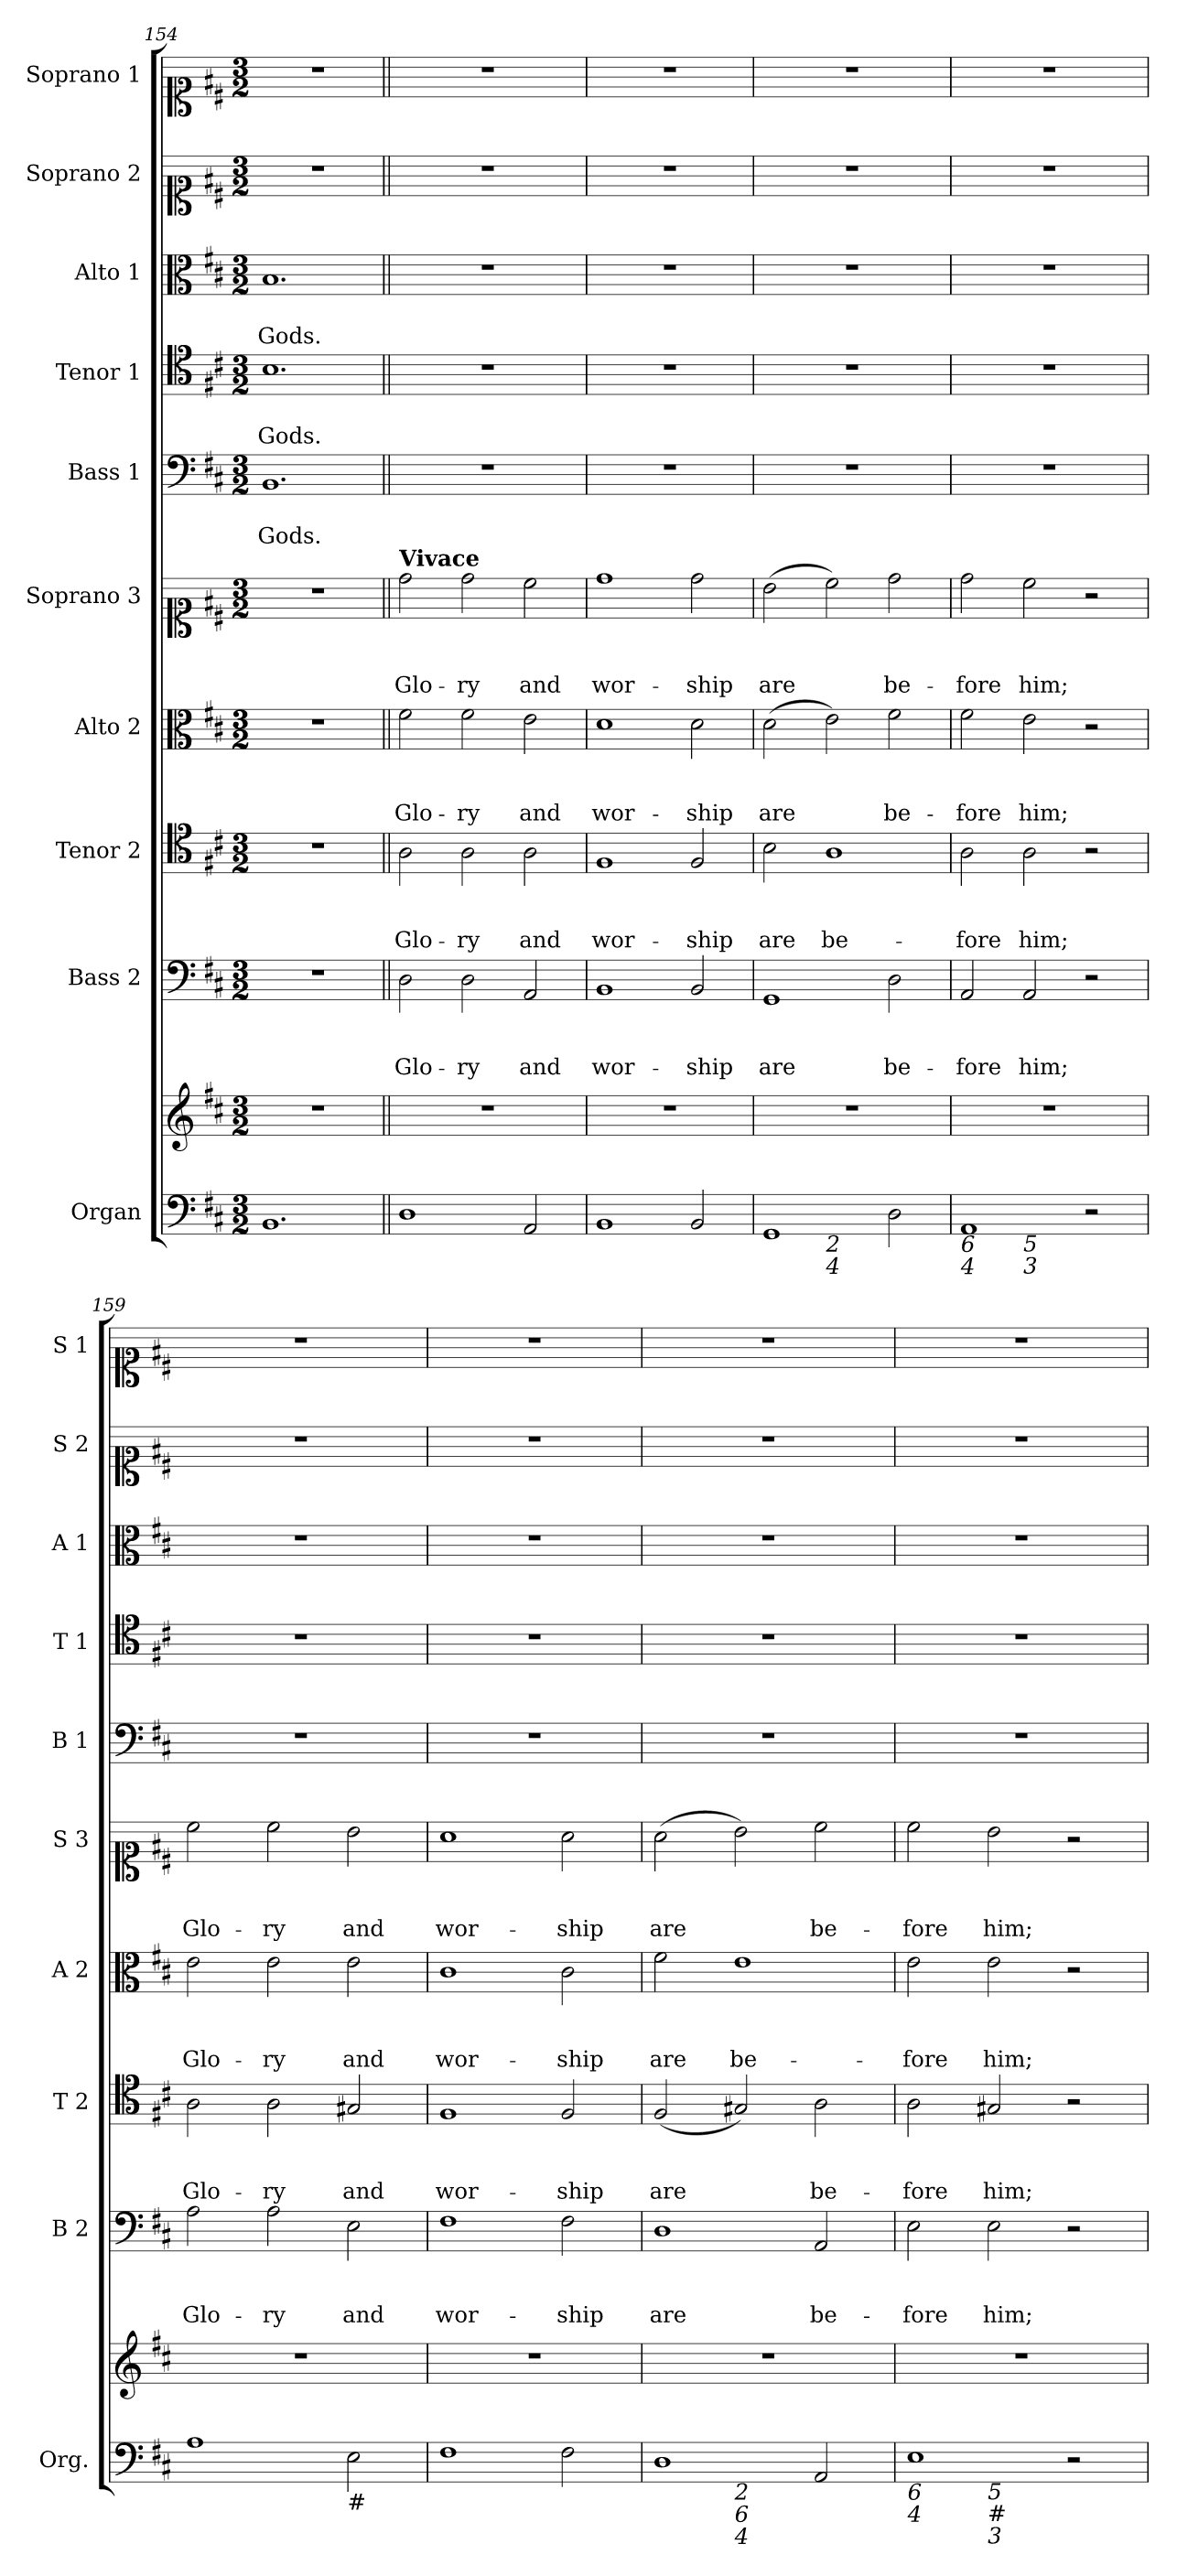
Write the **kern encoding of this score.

**kern	**kern	**kern	**text	**text	**text	**kern	**text	**text	**text	**kern	**text	**text	**text	**kern	**text	**text	**text	**kern	**text	**text	**kern	**text	**text	**kern	**text	**text	**kern	**kern
*part10	*part10	*part9	*part9	*part9	*part9	*part8	*part8	*part8	*part8	*part7	*part7	*part7	*part7	*part6	*part6	*part6	*part6	*part5	*part5	*part5	*part4	*part4	*part4	*part3	*part3	*part3	*part2	*part1
*staff11	*staff10	*staff9	*staff9	*staff9	*staff9	*staff8	*staff8	*staff8	*staff8	*staff7	*staff7	*staff7	*staff7	*staff6	*staff6	*staff6	*staff6	*staff5	*staff5	*staff5	*staff4	*staff4	*staff4	*staff3	*staff3	*staff3	*staff2	*staff1
*I"Organ	*	*I"Bass 2	*	*	*	*I"Tenor 2	*	*	*	*I"Alto 2	*	*	*	*I"Soprano 3	*	*	*	*I"Bass 1	*	*	*I"Tenor 1	*	*	*I"Alto 1	*	*	*I"Soprano 2	*I"Soprano 1
*I'Org.	*	*I'B 2	*	*	*	*I'T 2	*	*	*	*I'A 2	*	*	*	*I'S 3	*	*	*	*I'B 1	*	*	*I'T 1	*	*	*I'A 1	*	*	*I'S 2	*I'S 1
*clefF4	*clefG2	*clefF4	*	*	*	*clefC4	*	*	*	*clefC3	*	*	*	*clefC1	*	*	*	*clefF4	*	*	*clefC4	*	*	*clefC3	*	*	*clefC1	*clefC1
*k[f#c#]	*k[f#c#]	*k[f#c#]	*	*	*	*k[f#c#]	*	*	*	*k[f#c#]	*	*	*	*k[f#c#]	*	*	*	*k[f#c#]	*	*	*k[f#c#]	*	*	*k[f#c#]	*	*	*k[f#c#]	*k[f#c#]
*D:	*D:	*D:	*	*	*	*D:	*	*	*	*D:	*	*	*	*D:	*	*	*	*D:	*	*	*D:	*	*	*D:	*	*	*D:	*D:
*M3/2	*M3/2	*M3/2	*	*	*	*M3/2	*	*	*	*M3/2	*	*	*	*M3/2	*	*	*	*M3/2	*	*	*M3/2	*	*	*M3/2	*	*	*M3/2	*M3/2
=154	=154	=154	=154	=154	=154	=154	=154	=154	=154	=154	=154	=154	=154	=154	=154	=154	=154	=154	=154	=154	=154	=154	=154	=154	=154	=154	=154	=154
!	!	!	!	!	!	!	!	!	!	!	!	!	!	!	!	!	!	!	!	!LO:LY:b	!	!	!LO:LY:b	!	!	!LO:LY:b	!	!
1.BB	1.r	1.r	.	.	.	1.r	.	.	.	1.r	.	.	.	1.r	.	.	.	1.BB	.	Gods.	1.B	.	Gods.	1.B	.	Gods.	1.r	1.r
!!LO:LB:g=z
=155||	=155||	=155||	=155||	=155||	=155||	=155||	=155||	=155||	=155||	=155||	=155||	=155||	=155||	=155||	=155||	=155||	=155||	=155||	=155||	=155||	=155||	=155||	=155||	=155||	=155||	=155||	=155||	=155||
*	*	*	*	*	*	*	*	*	*	*	*	*	*	*MM240	*	*	*	*	*	*	*	*	*	*	*	*	*	*
!	!	!	!	!	!	!	!	!	!	!	!	!	!	!LO:TX:a:B:t=Vivace	!	!	!	!	!	!	!	!	!	!	!	!	!	!
!	!	!	!	!	!LO:LY:b	!	!	!	!LO:LY:b	!	!	!	!LO:LY:b	!	!	!	!LO:LY:b	!	!	!	!	!	!	!	!	!	!	!
1D	1.r	2D\	.	.	Glo-	2A\	.	.	Glo-	2f#\	.	.	Glo-	2dd\	.	.	Glo-	1.r	.	.	1.r	.	.	1.r	.	.	1.r	1.r
!	!	!	!	!	!LO:LY:b	!	!	!	!LO:LY:b	!	!	!	!LO:LY:b	!	!	!	!LO:LY:b	!	!	!	!	!	!	!	!	!	!	!
.	.	2D\	.	.	-ry	2A\	.	.	-ry	2f#\	.	.	-ry	2dd\	.	.	-ry	.	.	.	.	.	.	.	.	.	.	.
!	!	!	!	!	!LO:LY:b	!	!	!	!LO:LY:b	!	!	!	!LO:LY:b	!	!	!	!LO:LY:b	!	!	!	!	!	!	!	!	!	!	!
2AA/	.	2AA/	.	.	and	2A\	.	.	and	2e\	.	.	and	2cc#\	.	.	and	.	.	.	.	.	.	.	.	.	.	.
=156	=156	=156	=156	=156	=156	=156	=156	=156	=156	=156	=156	=156	=156	=156	=156	=156	=156	=156	=156	=156	=156	=156	=156	=156	=156	=156	=156	=156
!	!	!	!	!	!LO:LY:b	!	!	!	!LO:LY:b	!	!	!	!LO:LY:b	!	!	!	!LO:LY:b	!	!	!	!	!	!	!	!	!	!	!
1BB	1.r	1BB	.	.	wor-	1F#	.	.	wor-	1d	.	.	wor-	1dd	.	.	wor-	1.r	.	.	1.r	.	.	1.r	.	.	1.r	1.r
!	!	!	!	!	!LO:LY:b	!	!	!	!LO:LY:b	!	!	!	!LO:LY:b	!	!	!	!LO:LY:b	!	!	!	!	!	!	!	!	!	!	!
2BB/	.	2BB/	.	.	-ship	2F#/	.	.	-ship	2d\	.	.	-ship	2dd\	.	.	-ship	.	.	.	.	.	.	.	.	.	.	.
=157	=157	=157	=157	=157	=157	=157	=157	=157	=157	=157	=157	=157	=157	=157	=157	=157	=157	=157	=157	=157	=157	=157	=157	=157	=157	=157	=157	=157
!LO:TX:b:i:t=5	!	!	!	!	!	!	!	!	!	!	!	!	!	!	!	!	!	!	!	!	!	!	!	!	!	!	!	!
!	!	!	!	!	!LO:LY:b	!	!	!	!LO:LY:b	!	!	!	!LO:LY:b	!	!	!	!LO:LY:b	!	!	!	!	!	!	!	!	!	!	!
*^	*	*	*	*	*	*	*	*	*	*	*	*	*	*	*	*	*	*	*	*	*	*	*	*	*	*	*	*
1GG	2ryy	1.r	1GG	.	.	are	2B\	.	.	are	(>2d\	.	.	are	(>2b\	.	.	are	1.r	.	.	1.r	.	.	1.r	.	.	1.r	1.r
!	!LO:TX:b:i:t=2	!	!	!	!	!	!	!	!	!	!	!	!	!	!	!	!	!	!	!	!	!	!	!	!	!	!	!	!
!	!LO:TX:b:i:t=4	!	!	!	!	!	!	!	!	!	!	!	!	!	!	!	!	!	!	!	!	!	!	!	!	!	!	!	!
!	!	!	!	!	!	!	!	!	!	!LO:LY:b	!	!	!	!	!	!	!	!	!	!	!	!	!	!	!	!	!	!	!
.	1ryy	.	.	.	.	.	1A	.	.	be-	2e\)	.	.	.	2cc#\)	.	.	.	.	.	.	.	.	.	.	.	.	.	.
!	!	!	!	!	!	!LO:LY:b	!	!	!	!	!	!	!	!LO:LY:b	!	!	!	!LO:LY:b	!	!	!	!	!	!	!	!	!	!	!
2D\	.	.	2D\	.	.	be-	.	.	.	.	2f#\	.	.	be-	2dd\	.	.	be-	.	.	.	.	.	.	.	.	.	.	.
=158	=158	=158	=158	=158	=158	=158	=158	=158	=158	=158	=158	=158	=158	=158	=158	=158	=158	=158	=158	=158	=158	=158	=158	=158	=158	=158	=158	=158	=158
!LO:TX:b:i:t=6	!	!	!	!	!	!	!	!	!	!	!	!	!	!	!	!	!	!	!	!	!	!	!	!	!	!	!	!	!
!LO:TX:b:i:t=4	!	!	!	!	!	!	!	!	!	!	!	!	!	!	!	!	!	!	!	!	!	!	!	!	!	!	!	!	!
!	!	!	!	!	!	!LO:LY:b	!	!	!	!LO:LY:b	!	!	!	!LO:LY:b	!	!	!	!LO:LY:b	!	!	!	!	!	!	!	!	!	!	!
1AA	2ryy	1.r	2AA/	.	.	-fore	2A\	.	.	-fore	2f#\	.	.	-fore	2dd\	.	.	-fore	1.r	.	.	1.r	.	.	1.r	.	.	1.r	1.r
!	!LO:TX:b:i:t=5	!	!	!	!	!	!	!	!	!	!	!	!	!	!	!	!	!	!	!	!	!	!	!	!	!	!	!	!
!	!LO:TX:b:i:t=3	!	!	!	!	!	!	!	!	!	!	!	!	!	!	!	!	!	!	!	!	!	!	!	!	!	!	!	!
!	!	!	!	!	!	!LO:LY:b	!	!	!	!LO:LY:b	!	!	!	!LO:LY:b	!	!	!	!LO:LY:b	!	!	!	!	!	!	!	!	!	!	!
.	1ryy	.	2AA/	.	.	him;	2A\	.	.	him;	2e\	.	.	him;	2cc#\	.	.	him;	.	.	.	.	.	.	.	.	.	.	.
2r	.	.	2r	.	.	.	2r	.	.	.	2r	.	.	.	2r	.	.	.	.	.	.	.	.	.	.	.	.	.	.
=159	=159	=159	=159	=159	=159	=159	=159	=159	=159	=159	=159	=159	=159	=159	=159	=159	=159	=159	=159	=159	=159	=159	=159	=159	=159	=159	=159	=159	=159
!	!	!	!	!	!	!LO:LY:b	!	!	!	!LO:LY:b	!	!	!	!LO:LY:b	!	!	!	!LO:LY:b	!	!	!	!	!	!	!	!	!	!	!
*v	*v	*	*	*	*	*	*	*	*	*	*	*	*	*	*	*	*	*	*	*	*	*	*	*	*	*	*	*	*
1A	1.r	2A\	.	.	Glo-	2A\	.	.	Glo-	2e\	.	.	Glo-	2cc#\	.	.	Glo-	1.r	.	.	1.r	.	.	1.r	.	.	1.r	1.r
!	!	!	!	!	!LO:LY:b	!	!	!	!LO:LY:b	!	!	!	!LO:LY:b	!	!	!	!LO:LY:b	!	!	!	!	!	!	!	!	!	!	!
.	.	2A\	.	.	-ry	2A\	.	.	-ry	2e\	.	.	-ry	2cc#\	.	.	-ry	.	.	.	.	.	.	.	.	.	.	.
!LO:TX:b:t=#	!	!	!	!	!	!	!	!	!	!	!	!	!	!	!	!	!	!	!	!	!	!	!	!	!	!	!	!
!	!	!	!	!	!LO:LY:b	!	!	!	!LO:LY:b	!	!	!	!LO:LY:b	!	!	!	!LO:LY:b	!	!	!	!	!	!	!	!	!	!	!
2E\	.	2E\	.	.	and	2G#X/	.	.	and	2e\	.	.	and	2b\	.	.	and	.	.	.	.	.	.	.	.	.	.	.
=160	=160	=160	=160	=160	=160	=160	=160	=160	=160	=160	=160	=160	=160	=160	=160	=160	=160	=160	=160	=160	=160	=160	=160	=160	=160	=160	=160	=160
!	!	!	!	!	!LO:LY:b	!	!	!	!LO:LY:b	!	!	!	!LO:LY:b	!	!	!	!LO:LY:b	!	!	!	!	!	!	!	!	!	!	!
1F#	1.r	1F#	.	.	wor-	1F#	.	.	wor-	1c#	.	.	wor-	1a	.	.	wor-	1.r	.	.	1.r	.	.	1.r	.	.	1.r	1.r
!	!	!	!	!	!LO:LY:b	!	!	!	!LO:LY:b	!	!	!	!LO:LY:b	!	!	!	!LO:LY:b	!	!	!	!	!	!	!	!	!	!	!
2F#\	.	2F#\	.	.	-ship	2F#/	.	.	-ship	2c#\	.	.	-ship	2a\	.	.	-ship	.	.	.	.	.	.	.	.	.	.	.
=161	=161	=161	=161	=161	=161	=161	=161	=161	=161	=161	=161	=161	=161	=161	=161	=161	=161	=161	=161	=161	=161	=161	=161	=161	=161	=161	=161	=161
!LO:TX:b:i:t=5	!	!	!	!	!	!	!	!	!	!	!	!	!	!	!	!	!	!	!	!	!	!	!	!	!	!	!	!
!	!	!	!	!	!LO:LY:b	!	!	!	!LO:LY:b	!	!	!	!LO:LY:b	!	!	!	!LO:LY:b	!	!	!	!	!	!	!	!	!	!	!
*^	*	*	*	*	*	*	*	*	*	*	*	*	*	*	*	*	*	*	*	*	*	*	*	*	*	*	*	*
1D	2ryy	1.r	1D	.	.	are	(<2F#/	.	.	are	2f#\	.	.	are	(>2a\	.	.	are	1.r	.	.	1.r	.	.	1.r	.	.	1.r	1.r
!	!LO:TX:b:i:t=2	!	!	!	!	!	!	!	!	!	!	!	!	!	!	!	!	!	!	!	!	!	!	!	!	!	!	!	!
!	!LO:TX:b:i:t=6	!	!	!	!	!	!	!	!	!	!	!	!	!	!	!	!	!	!	!	!	!	!	!	!	!	!	!	!
!	!LO:TX:b:i:t=4	!	!	!	!	!	!	!	!	!	!	!	!	!	!	!	!	!	!	!	!	!	!	!	!	!	!	!	!
!	!	!	!	!	!	!	!	!	!	!	!	!	!	!LO:LY:b	!	!	!	!	!	!	!	!	!	!	!	!	!	!	!
.	1ryy	.	.	.	.	.	2G#X/)	.	.	.	1e	.	.	be-	2b\)	.	.	.	.	.	.	.	.	.	.	.	.	.	.
!	!	!	!	!	!	!LO:LY:b	!	!	!	!LO:LY:b	!	!	!	!	!	!	!	!LO:LY:b	!	!	!	!	!	!	!	!	!	!	!
2AA/	.	.	2AA/	.	.	be-	2A\	.	.	be-	.	.	.	.	2cc#\	.	.	be-	.	.	.	.	.	.	.	.	.	.	.
=162	=162	=162	=162	=162	=162	=162	=162	=162	=162	=162	=162	=162	=162	=162	=162	=162	=162	=162	=162	=162	=162	=162	=162	=162	=162	=162	=162	=162	=162
!LO:TX:b:i:t=6	!	!	!	!	!	!	!	!	!	!	!	!	!	!	!	!	!	!	!	!	!	!	!	!	!	!	!	!	!
!LO:TX:b:i:t=4	!	!	!	!	!	!	!	!	!	!	!	!	!	!	!	!	!	!	!	!	!	!	!	!	!	!	!	!	!
!	!	!	!	!	!	!LO:LY:b	!	!	!	!LO:LY:b	!	!	!	!LO:LY:b	!	!	!	!LO:LY:b	!	!	!	!	!	!	!	!	!	!	!
1E	2ryy	1.r	2E\	.	.	-fore	2A\	.	.	-fore	2e\	.	.	-fore	2cc#\	.	.	-fore	1.r	.	.	1.r	.	.	1.r	.	.	1.r	1.r
!	!LO:TX:b:i:t=5	!	!	!	!	!	!	!	!	!	!	!	!	!	!	!	!	!	!	!	!	!	!	!	!	!	!	!	!
!	!LO:TX:b:t=#	!	!	!	!	!	!	!	!	!	!	!	!	!	!	!	!	!	!	!	!	!	!	!	!	!	!	!	!
!	!LO:TX:b:i:t=3	!	!	!	!	!	!	!	!	!	!	!	!	!	!	!	!	!	!	!	!	!	!	!	!	!	!	!	!
!	!	!	!	!	!	!LO:LY:b	!	!	!	!LO:LY:b	!	!	!	!LO:LY:b	!	!	!	!LO:LY:b	!	!	!	!	!	!	!	!	!	!	!
.	1ryy	.	2E\	.	.	him;	2G#X/	.	.	him;	2e\	.	.	him;	2b\	.	.	him;	.	.	.	.	.	.	.	.	.	.	.
2r	.	.	2r	.	.	.	2r	.	.	.	2r	.	.	.	2r	.	.	.	.	.	.	.	.	.	.	.	.	.	.
*v	*v	*	*	*	*	*	*	*	*	*	*	*	*	*	*	*	*	*	*	*	*	*	*	*	*	*	*	*	*
=	=	=	=	=	=	=	=	=	=	=	=	=	=	=	=	=	=	=	=	=	=	=	=	=	=	=	=	=
*-	*-	*-	*-	*-	*-	*-	*-	*-	*-	*-	*-	*-	*-	*-	*-	*-	*-	*-	*-	*-	*-	*-	*-	*-	*-	*-	*-	*-
